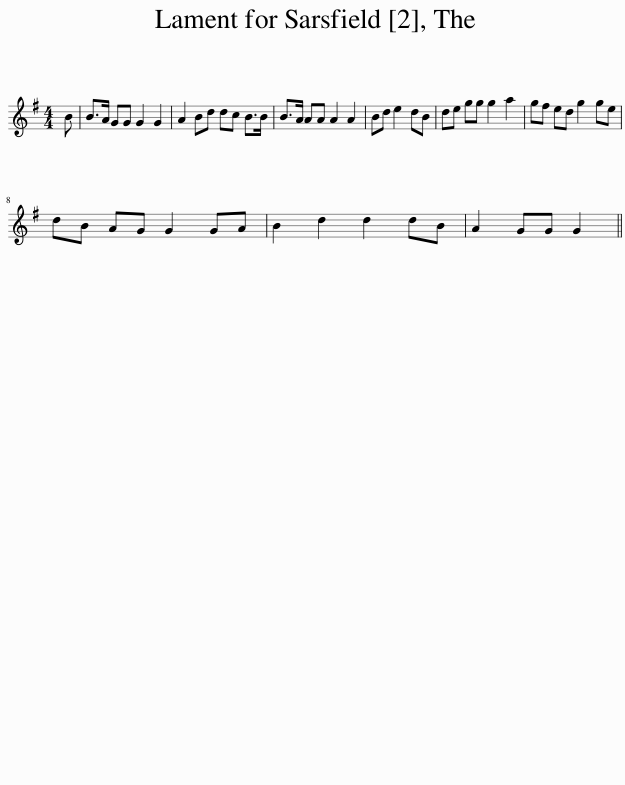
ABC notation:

X:1
L:1/8
M:4/4
I:linebreak $
K:G
V:1 treble
V:1
 B | B>A GG G2 G2 | A2 Bd dc B>B | B>A AA A2 A2 | Bd e2 dB | %5
 de gg g2 a2 | gf ed g2 ge |$ dB AG G2 GA | B2 d2 d2 dB | A2 GG G2 || %10
